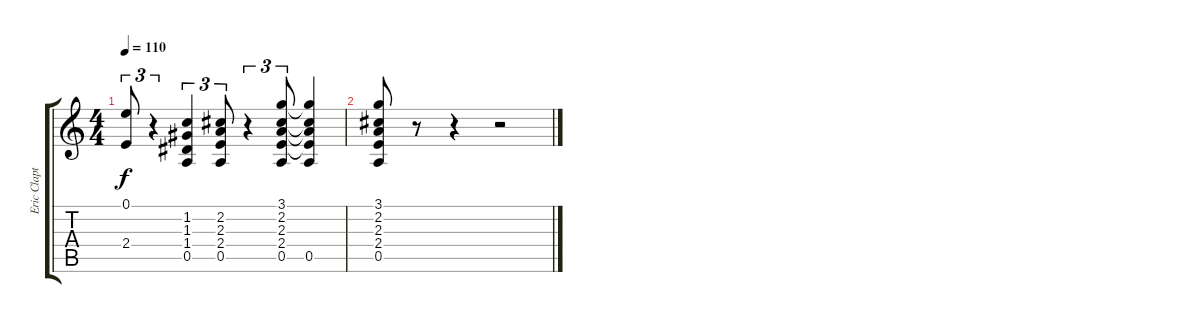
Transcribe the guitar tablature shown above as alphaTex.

\track ("Eric Clapton Guitar" "Eric Clapt") {instrument acousticguitarnylon}
\staff {score tabs}
\tuning (E4 B3 G3 D3 A2 E2) {hide}
\ts (4 4)
\tempo 110
\clef g2
\ks c
(0.1 2.4).8{tu (3 2) dy f} r.4{tu (3 2)} (1.2 1.3 1.4 0.5).4{tu (3 2)} (2.2 2.3 2.4 0.5).8{tu (3 2)} r.4{tu (3 2)} (3.1 2.2 2.3 2.4 0.5).8{tu (3 2)} (3.1{t} 2.2{t} 2.3{t} 2.4{t} 0.5).4 |
(3.1 2.2 2.3 2.4 0.5).8 r.8 r.4 r.2
